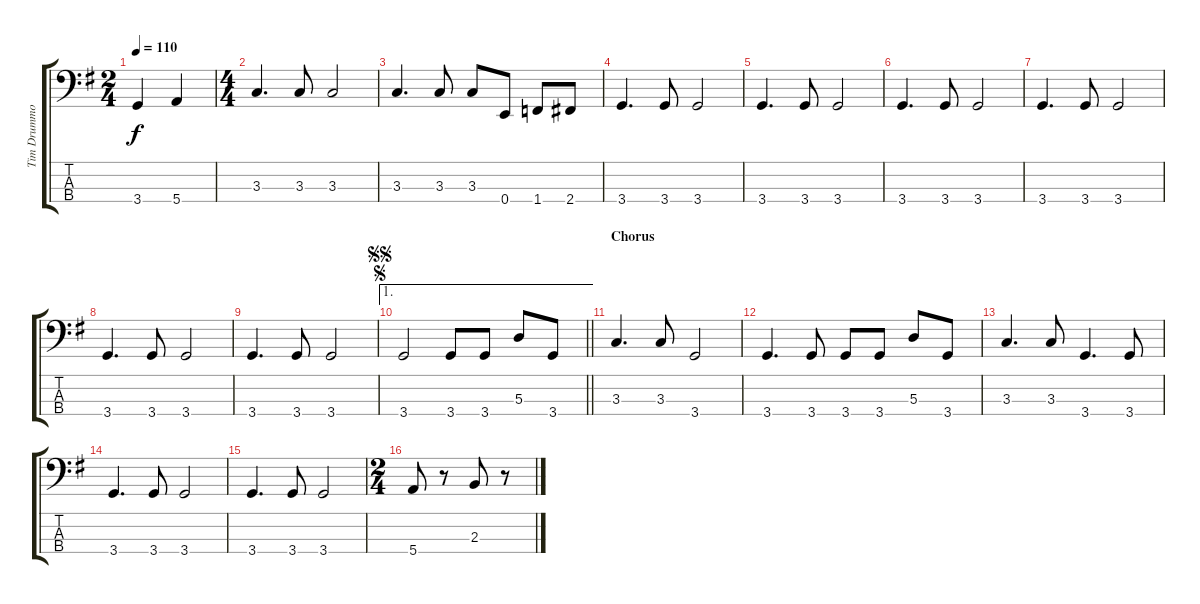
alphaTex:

\track ("Tim Drummond - Bass" "Tim Drummo") {instrument electricbassfinger}
\staff {score tabs}
\tuning (G2 D2 A1 E1) {hide}
\ts (2 4)
\tempo 110
\clef f4
\ks g
3.4.4{dy f} 5.4.4 |
\ts (4 4)
3.3.4{d} 3.3.8 3.3.2 |
3.3.4{d} 3.3.8 3.3.8 0.4.8 1.4.8 2.4.8 |
3.4.4{d} 3.4.8 3.4.2 |
3.4.4{d} 3.4.8 3.4.2 |
3.4.4{d} 3.4.8 3.4.2 |
3.4.4{d} 3.4.8 3.4.2 |
3.4.4{d} 3.4.8 3.4.2 |
3.4.4{d} 3.4.8 3.4.2 |
\ae 1
\jump segno
\jump segnosegno
\barLineRight lightlight
3.4.2 3.4.8 3.4.8 5.3.8 3.4.8 |
\section ("" "Chorus")
3.3.4{d} 3.3.8 3.4.2 |
3.4.4{d} 3.4.8 3.4.8 3.4.8 5.3.8 3.4.8 |
3.3.4{d} 3.3.8 3.4.4{d} 3.4.8 |
3.4.4{d} 3.4.8 3.4.2 |
3.4.4{d} 3.4.8 3.4.2 |
\ts (2 4)
5.4.8 r.8 2.3.8 r.8
